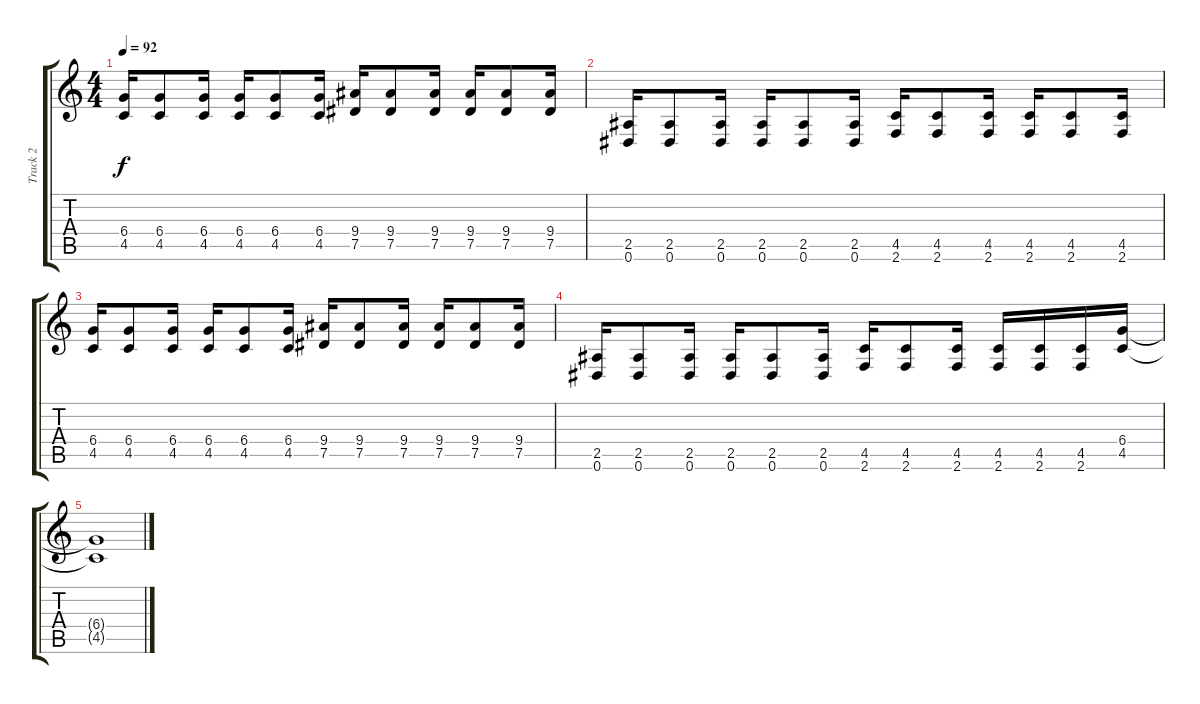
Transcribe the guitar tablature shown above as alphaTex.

\track ("Track 2" "Track 2") {instrument distortionguitar}
\staff {score tabs}
\tuning (Eb4 Bb3 Gb3 Db3 Ab2 Eb2) {hide}
\ts (4 4)
\tempo 92
\clef g2
\ks c
(6.4 4.5).16{dy f} (6.4 4.5).8 (6.4 4.5).16 (6.4 4.5).16 (6.4 4.5).8 (6.4 4.5).16 (9.4 7.5).16 (9.4 7.5).8 (9.4 7.5).16 (9.4 7.5).16 (9.4 7.5).8 (9.4 7.5).16 |
(2.5 0.6).16 (2.5 0.6).8 (2.5 0.6).16 (2.5 0.6).16 (2.5 0.6).8 (2.5 0.6).16 (4.5 2.6).16 (4.5 2.6).8 (4.5 2.6).16 (4.5 2.6).16 (4.5 2.6).8 (4.5 2.6).16 |
(6.4 4.5).16 (6.4 4.5).8 (6.4 4.5).16 (6.4 4.5).16 (6.4 4.5).8 (6.4 4.5).16 (9.4 7.5).16 (9.4 7.5).8 (9.4 7.5).16 (9.4 7.5).16 (9.4 7.5).8 (9.4 7.5).16 |
(2.5 0.6).16 (2.5 0.6).8 (2.5 0.6).16 (2.5 0.6).16 (2.5 0.6).8 (2.5 0.6).16 (4.5 2.6).16 (4.5 2.6).8 (4.5 2.6).16 (4.5 2.6).16 (4.5 2.6).16 (4.5 2.6).16 (6.4 4.5).16 |
(6.4{t} 4.5{t}).1
